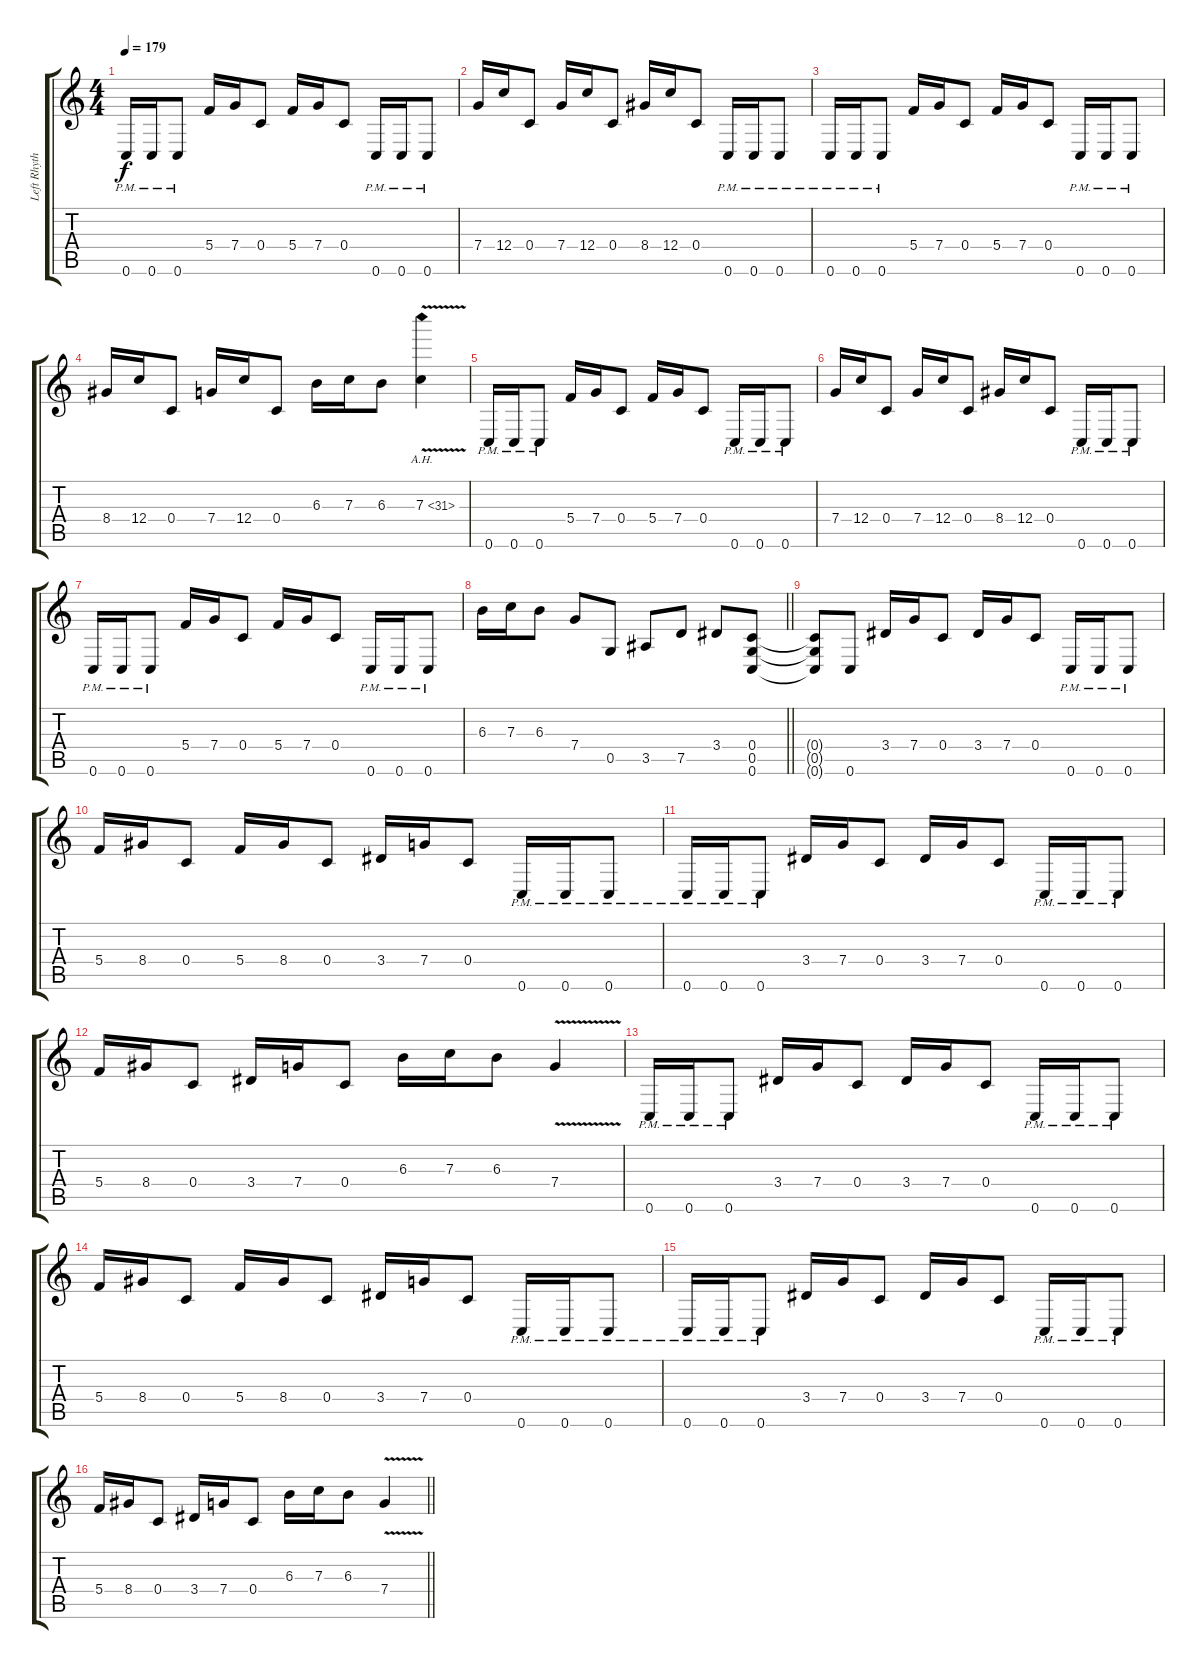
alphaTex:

\track ("Left Rhythm" "Left Rhyth") {instrument distortionguitar}
\staff {score tabs}
\tuning (D4 A3 F3 C3 G2 C2) {hide}
\ts (4 4)
\section ("" "")
\tempo 179
\clef g2
\ks c
0.6{pm}.16{dy f instrument distortionguitar} 0.6{pm}.16 0.6{pm}.8 5.4.16 7.4.16 0.4.8 5.4.16 7.4.16 0.4.8 0.6{pm}.16 0.6{pm}.16 0.6{pm}.8 |
7.4.16 12.4.16 0.4.8 7.4.16 12.4.16 0.4.8 8.4.16 12.4.16 0.4.8 0.6{pm}.16 0.6{pm}.16 0.6{pm}.8 |
0.6{pm}.16 0.6{pm}.16 0.6{pm}.8 5.4.16 7.4.16 0.4.8 5.4.16 7.4.16 0.4.8 0.6{pm}.16 0.6{pm}.16 0.6{pm}.8 |
8.4.16 12.4.16 0.4.8 7.4.16 12.4.16 0.4.8 6.3.16 7.3.16 6.3.8 7.3{ah 24 v}.4 |
0.6{pm}.16 0.6{pm}.16 0.6{pm}.8 5.4.16 7.4.16 0.4.8 5.4.16 7.4.16 0.4.8 0.6{pm}.16 0.6{pm}.16 0.6{pm}.8 |
7.4.16 12.4.16 0.4.8 7.4.16 12.4.16 0.4.8 8.4.16 12.4.16 0.4.8 0.6{pm}.16 0.6{pm}.16 0.6{pm}.8 |
0.6{pm}.16 0.6{pm}.16 0.6{pm}.8 5.4.16 7.4.16 0.4.8 5.4.16 7.4.16 0.4.8 0.6{pm}.16 0.6{pm}.16 0.6{pm}.8 |
\barLineRight lightlight
6.3.16 7.3.16 6.3.8 7.4.8 0.5.8 3.5.8 7.5.8 3.4.8 (0.4 0.5 0.6).8 |
\section ("" "")
(0.4{t} 0.5{t} 0.6{t}).8 0.6.8 3.4.16 7.4.16 0.4.8 3.4.16 7.4.16 0.4.8 0.6{pm}.16 0.6{pm}.16 0.6{pm}.8 |
5.4.16 8.4.16 0.4.8 5.4.16 8.4.16 0.4.8 3.4.16 7.4.16 0.4.8 0.6{pm}.16 0.6{pm}.16 0.6{pm}.8 |
0.6{pm}.16 0.6{pm}.16 0.6{pm}.8 3.4.16 7.4.16 0.4.8 3.4.16 7.4.16 0.4.8 0.6{pm}.16 0.6{pm}.16 0.6{pm}.8 |
5.4.16 8.4.16 0.4.8 3.4.16 7.4.16 0.4.8 6.3.16 7.3.16 6.3.8 7.4{v}.4 |
0.6{pm}.16 0.6{pm}.16 0.6{pm}.8 3.4.16 7.4.16 0.4.8 3.4.16 7.4.16 0.4.8 0.6{pm}.16 0.6{pm}.16 0.6{pm}.8 |
5.4.16 8.4.16 0.4.8 5.4.16 8.4.16 0.4.8 3.4.16 7.4.16 0.4.8 0.6{pm}.16 0.6{pm}.16 0.6{pm}.8 |
0.6{pm}.16 0.6{pm}.16 0.6{pm}.8 3.4.16 7.4.16 0.4.8 3.4.16 7.4.16 0.4.8 0.6{pm}.16 0.6{pm}.16 0.6{pm}.8 |
\barLineRight lightlight
5.4.16 8.4.16 0.4.8 3.4.16 7.4.16 0.4.8 6.3.16 7.3.16 6.3.8 7.4{v}.4
